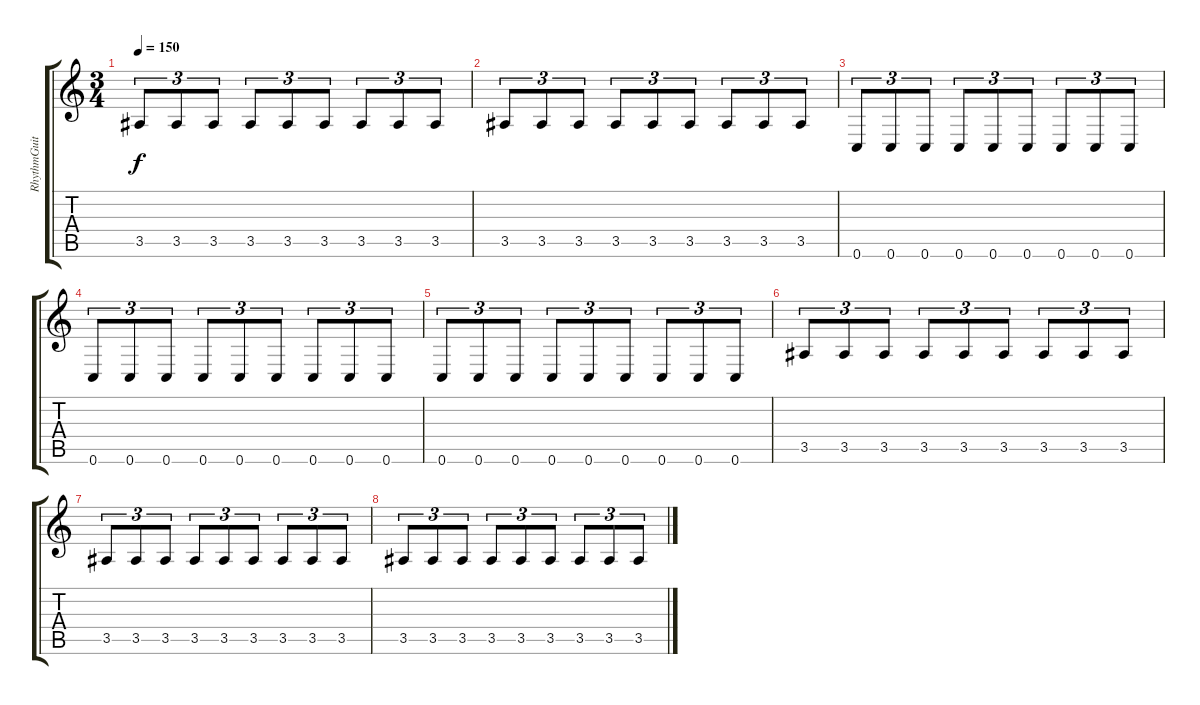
\track ("RhythmGuitar" "RhythmGuit") {instrument distortionguitar}
\staff {score tabs}
\tuning (D4 A3 F3 C3 G2 C2) {hide}
\ts (3 4)
\tempo 150
\clef g2
\ks c
3.5.8{tu (3 2) dy f} 3.5.8{tu (3 2)} 3.5.8{tu (3 2)} 3.5.8{tu (3 2)} 3.5.8{tu (3 2)} 3.5.8{tu (3 2)} 3.5.8{tu (3 2)} 3.5.8{tu (3 2)} 3.5.8{tu (3 2)} |
3.5.8{tu (3 2)} 3.5.8{tu (3 2)} 3.5.8{tu (3 2)} 3.5.8{tu (3 2)} 3.5.8{tu (3 2)} 3.5.8{tu (3 2)} 3.5.8{tu (3 2)} 3.5.8{tu (3 2)} 3.5.8{tu (3 2)} |
0.6.8{tu (3 2)} 0.6.8{tu (3 2)} 0.6.8{tu (3 2)} 0.6.8{tu (3 2)} 0.6.8{tu (3 2)} 0.6.8{tu (3 2)} 0.6.8{tu (3 2)} 0.6.8{tu (3 2)} 0.6.8{tu (3 2)} |
0.6.8{tu (3 2)} 0.6.8{tu (3 2)} 0.6.8{tu (3 2)} 0.6.8{tu (3 2)} 0.6.8{tu (3 2)} 0.6.8{tu (3 2)} 0.6.8{tu (3 2)} 0.6.8{tu (3 2)} 0.6.8{tu (3 2)} |
0.6.8{tu (3 2)} 0.6.8{tu (3 2)} 0.6.8{tu (3 2)} 0.6.8{tu (3 2)} 0.6.8{tu (3 2)} 0.6.8{tu (3 2)} 0.6.8{tu (3 2)} 0.6.8{tu (3 2)} 0.6.8{tu (3 2)} |
3.5.8{tu (3 2)} 3.5.8{tu (3 2)} 3.5.8{tu (3 2)} 3.5.8{tu (3 2)} 3.5.8{tu (3 2)} 3.5.8{tu (3 2)} 3.5.8{tu (3 2)} 3.5.8{tu (3 2)} 3.5.8{tu (3 2)} |
3.5.8{tu (3 2)} 3.5.8{tu (3 2)} 3.5.8{tu (3 2)} 3.5.8{tu (3 2)} 3.5.8{tu (3 2)} 3.5.8{tu (3 2)} 3.5.8{tu (3 2)} 3.5.8{tu (3 2)} 3.5.8{tu (3 2)} |
3.5.8{tu (3 2)} 3.5.8{tu (3 2)} 3.5.8{tu (3 2)} 3.5.8{tu (3 2)} 3.5.8{tu (3 2)} 3.5.8{tu (3 2)} 3.5.8{tu (3 2)} 3.5.8{tu (3 2)} 3.5.8{tu (3 2)}
